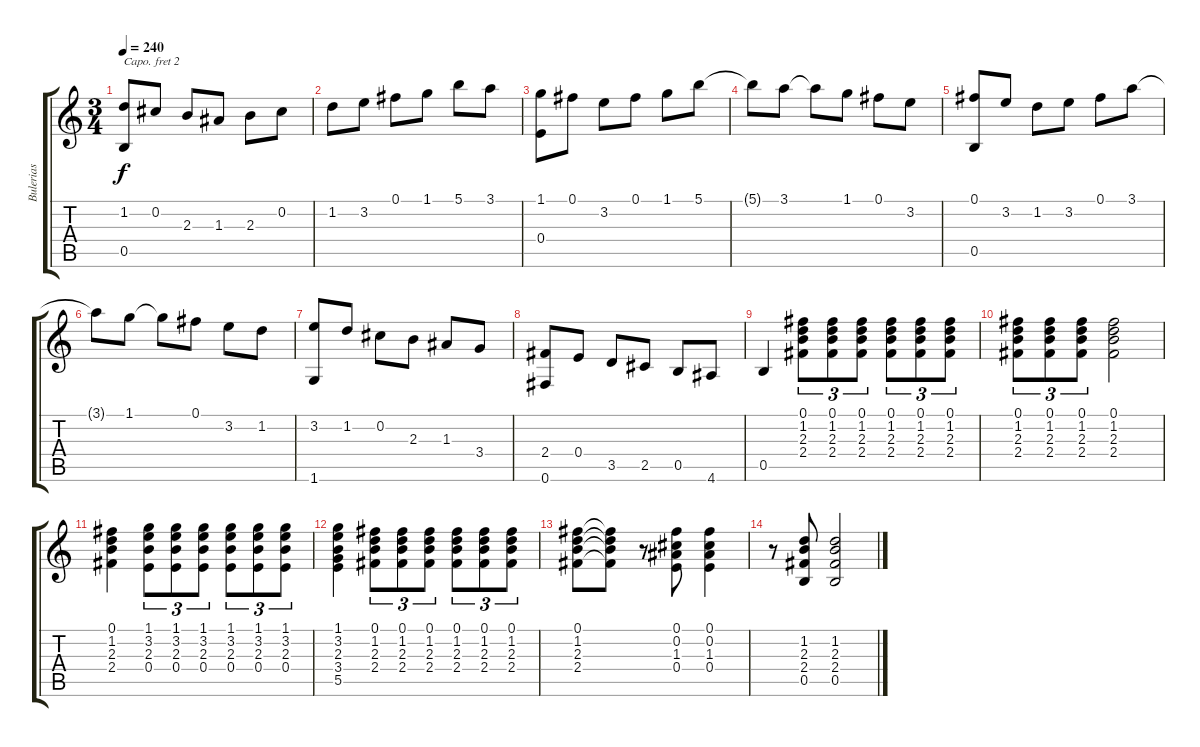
\track ("Bulerias" "Bulerias") {instrument acousticguitarnylon}
\staff {score tabs}
\capo 2
\tuning (E4 B3 G3 D3 A2 E2) {hide}
\ts (3 4)
\tempo 240
\clef g2
\ks c
(1.2 0.5).8{dy f} 0.2.8 2.3.8 1.3.8 2.3.8 0.2.8 |
1.2.8 3.2.8 0.1.8 1.1.8 5.1.8 3.1.8 |
(1.1 0.4).8 0.1.8 3.2.8 0.1.8 1.1.8 5.1.8 |
5.1{t}.8 3.1.8 3.1{t}.8 1.1.8 0.1.8 3.2.8 |
(0.1 0.5).8 3.2.8 1.2.8 3.2.8 0.1.8 3.1.8 |
3.1{t}.8 1.1.8 1.1{t}.8 0.1.8 3.2.8 1.2.8 |
(3.2 1.6).8 1.2.8 0.2.8 2.3.8 1.3.8 3.4.8 |
(2.4 0.6).8 0.4.8 3.5.8 2.5.8 0.5.8 4.6.8 |
0.5.4 (0.1 1.2 2.3 2.4).8{tu (3 2)} (0.1 1.2 2.3 2.4).8{tu (3 2)} (0.1 1.2 2.3 2.4).8{tu (3 2)} (0.1 1.2 2.3 2.4).8{tu (3 2)} (0.1 1.2 2.3 2.4).8{tu (3 2)} (0.1 1.2 2.3 2.4).8{tu (3 2)} |
(0.1 1.2 2.3 2.4).8{tu (3 2)} (0.1 1.2 2.3 2.4).8{tu (3 2)} (0.1 1.2 2.3 2.4).8{tu (3 2)} (0.1 1.2 2.3 2.4).2 |
(0.1 1.2 2.3 2.4).4 (1.1 3.2 2.3 0.4).8{tu (3 2)} (1.1 3.2 2.3 0.4).8{tu (3 2)} (1.1 3.2 2.3 0.4).8{tu (3 2)} (1.1 3.2 2.3 0.4).8{tu (3 2)} (1.1 3.2 2.3 0.4).8{tu (3 2)} (1.1 3.2 2.3 0.4).8{tu (3 2)} |
(1.1 3.2 2.3 3.4 5.5).4 (0.1 1.2 2.3 2.4).8{tu (3 2)} (0.1 1.2 2.3 2.4).8{tu (3 2)} (0.1 1.2 2.3 2.4).8{tu (3 2)} (0.1 1.2 2.3 2.4).8{tu (3 2)} (0.1 1.2 2.3 2.4).8{tu (3 2)} (0.1 1.2 2.3 2.4).8{tu (3 2)} |
(0.1 1.2 2.3 2.4).8 (0.1{t} 1.2{t} 2.3{t} 2.4{t}).8 r.8 (0.1 0.2 1.3 0.4).8 (0.1 0.2 1.3 0.4).4 |
r.8 (1.2 2.3 2.4 0.5).8 (1.2 2.3 2.4 0.5).2
